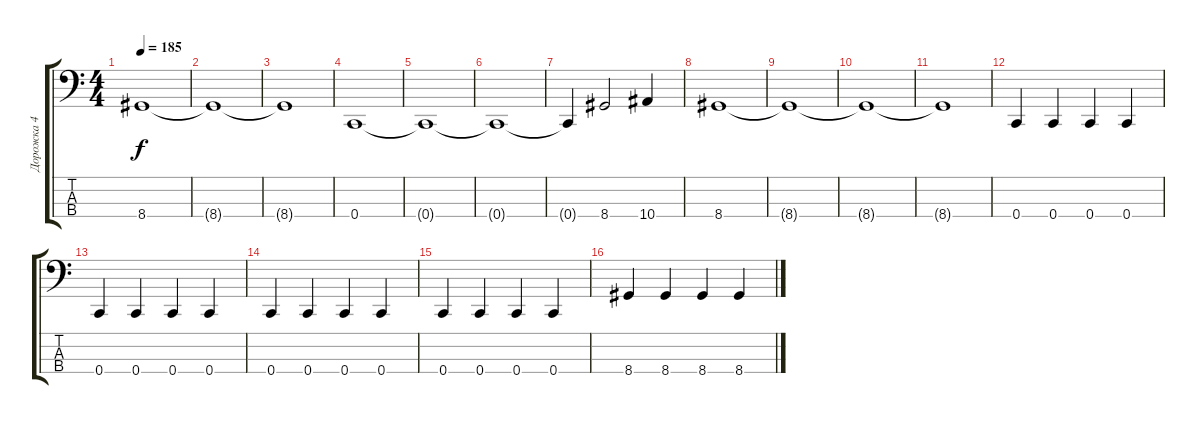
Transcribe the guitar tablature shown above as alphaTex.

\track ("Дорожка 4" "Дорожка 4") {instrument electricbassfinger}
\staff {score tabs}
\tuning (F2 C2 G1 C1) {hide}
\ts (4 4)
\tempo 185
\clef f4
\ks c
8.4{t}.1{dy f} |
8.4{t}.1 |
8.4{t}.1 |
0.4.1 |
0.4{t}.1 |
0.4{t}.1 |
0.4{t}.4 8.4.2 10.4.4 |
8.4.1 |
8.4{t}.1 |
8.4{t}.1 |
8.4{t}.1 |
0.4.4 0.4.4 0.4.4 0.4.4 |
0.4.4 0.4.4 0.4.4 0.4.4 |
0.4.4 0.4.4 0.4.4 0.4.4 |
0.4.4 0.4.4 0.4.4 0.4.4 |
8.4.4 8.4.4 8.4.4 8.4.4
